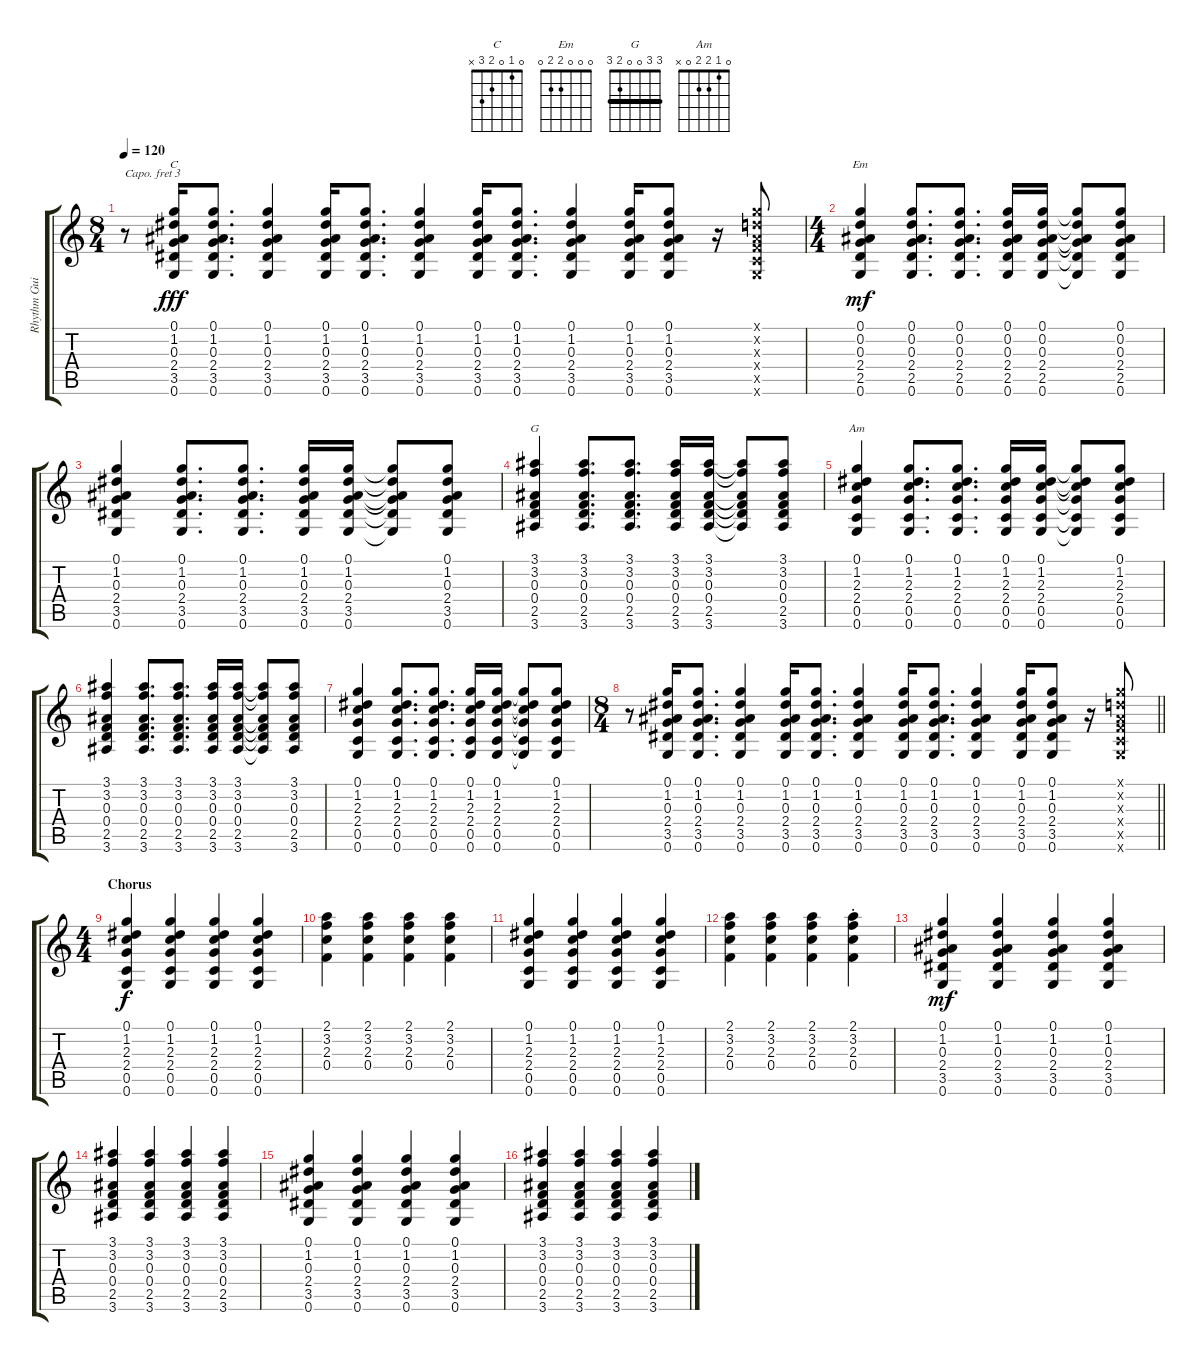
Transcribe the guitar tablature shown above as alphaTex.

\track ("Rhythm Guitar" "Rhythm Gui") {instrument acousticguitarsteel}
\staff {score tabs}
\capo 3
\tuning (E4 B3 G3 D3 A2 E2) {hide}
\chord ("C" 0 1 0 2 3 x)
\chord ("Em" 0 0 0 2 2 0)
\chord ("G" 3 3 0 0 2 3) {barre 3}
\chord ("Am" 0 1 2 2 0 x)
\ts (8 4)
\section ("" "")
\tempo 120
\clef g2
\ks c
r.8{dy fff} (0.1 1.2 0.3 2.4 3.5 0.6).16{ch "C"} (0.1 1.2 0.3 2.4 3.5 0.6).8{d} (0.1 1.2 0.3 2.4 3.5 0.6).4 (0.1 1.2 0.3 2.4 3.5 0.6).16 (0.1 1.2 0.3 2.4 3.5 0.6).8{d} (0.1 1.2 0.3 2.4 3.5 0.6).4 (0.1 1.2 0.3 2.4 3.5 0.6).16 (0.1 1.2 0.3 2.4 3.5 0.6).8{d} (0.1 1.2 0.3 2.4 3.5 0.6).4 (0.1 1.2 0.3 2.4 3.5 0.6).16 (0.1 1.2 0.3 2.4 3.5 0.6).8 r.16 (0.1{x} 0.2{x} 0.3{x} 0.4{x} 0.5{x} 0.6{x}).8 |
\ts (4 4)
(0.1 0.2 0.3 2.4 2.5 0.6).4{ch "Em" dy mf} (0.1 0.2 0.3 2.4 2.5 0.6).8{d} (0.1 0.2 0.3 2.4 2.5 0.6).8{d} (0.1 0.2 0.3 2.4 2.5 0.6).16 (0.1 0.2 0.3 2.4 2.5 0.6).16 (0.1{t} 0.2{t} 0.3{t} 2.4{t} 2.5{t} 0.6{t}).8 (0.1 0.2 0.3 2.4 2.5 0.6).8 |
(0.1 1.2 0.3 2.4 3.5 0.6).4 (0.1 1.2 0.3 2.4 3.5 0.6).8{d} (0.1 1.2 0.3 2.4 3.5 0.6).8{d} (0.1 1.2 0.3 2.4 3.5 0.6).16 (0.1 1.2 0.3 2.4 3.5 0.6).16 (0.1{t} 1.2{t} 0.3{t} 2.4{t} 3.5{t} 0.6{t}).8 (0.1 1.2 0.3 2.4 3.5 0.6).8 |
(3.1 3.2 0.3 0.4 2.5 3.6).4{ch "G"} (3.1 3.2 0.3 0.4 2.5 3.6).8{d} (3.1 3.2 0.3 0.4 2.5 3.6).8{d} (3.1 3.2 0.3 0.4 2.5 3.6).16 (3.1 3.2 0.3 0.4 2.5 3.6).16 (3.1{t} 3.2{t} 0.3{t} 0.4{t} 2.5{t} 3.6{t}).8 (3.1 3.2 0.3 0.4 2.5 3.6).8 |
(0.1 1.2 2.3 2.4 0.5 0.6).4{ch "Am"} (0.1 1.2 2.3 2.4 0.5 0.6).8{d} (0.1 1.2 2.3 2.4 0.5 0.6).8{d} (0.1 1.2 2.3 2.4 0.5 0.6).16 (0.1 1.2 2.3 2.4 0.5 0.6).16 (0.1{t} 1.2{t} 2.3{t} 2.4{t} 0.5{t} 0.6{t}).8 (0.1 1.2 2.3 2.4 0.5 0.6).8 |
(3.1 3.2 0.3 0.4 2.5 3.6).4 (3.1 3.2 0.3 0.4 2.5 3.6).8{d} (3.1 3.2 0.3 0.4 2.5 3.6).8{d} (3.1 3.2 0.3 0.4 2.5 3.6).16 (3.1 3.2 0.3 0.4 2.5 3.6).16 (3.1{t} 3.2{t} 0.3{t} 0.4{t} 2.5{t} 3.6{t}).8 (3.1 3.2 0.3 0.4 2.5 3.6).8 |
(0.1 1.2 2.3 2.4 0.5 0.6).4 (0.1 1.2 2.3 2.4 0.5 0.6).8{d} (0.1 1.2 2.3 2.4 0.5 0.6).8{d} (0.1 1.2 2.3 2.4 0.5 0.6).16 (0.1 1.2 2.3 2.4 0.5 0.6).16 (0.1{t} 1.2{t} 2.3{t} 2.4{t} 0.5{t} 0.6{t}).8 (0.1 1.2 2.3 2.4 0.5 0.6).8 |
\ts (8 4)
\barLineRight lightlight
r.8 (0.1 1.2 0.3 2.4 3.5 0.6).16 (0.1 1.2 0.3 2.4 3.5 0.6).8{d} (0.1 1.2 0.3 2.4 3.5 0.6).4 (0.1 1.2 0.3 2.4 3.5 0.6).16 (0.1 1.2 0.3 2.4 3.5 0.6).8{d} (0.1 1.2 0.3 2.4 3.5 0.6).4 (0.1 1.2 0.3 2.4 3.5 0.6).16 (0.1 1.2 0.3 2.4 3.5 0.6).8{d} (0.1 1.2 0.3 2.4 3.5 0.6).4 (0.1 1.2 0.3 2.4 3.5 0.6).16 (0.1 1.2 0.3 2.4 3.5 0.6).8 r.16 (0.1{x} 0.2{x} 0.3{x} 0.4{x} 0.5{x} 0.6{x}).8 |
\ts (4 4)
\section ("" "Chorus")
(0.1 1.2 2.3 2.4 0.5 0.6).4{dy f} (0.1 1.2 2.3 2.4 0.5 0.6).4 (0.1 1.2 2.3 2.4 0.5 0.6).4 (0.1 1.2 2.3 2.4 0.5 0.6).4 |
(2.1 3.2 2.3 0.4).4 (2.1 3.2 2.3 0.4).4 (2.1 3.2 2.3 0.4).4 (2.1 3.2 2.3 0.4).4 |
(0.1 1.2 2.3 2.4 0.5 0.6).4 (0.1 1.2 2.3 2.4 0.5 0.6).4 (0.1 1.2 2.3 2.4 0.5 0.6).4 (0.1 1.2 2.3 2.4 0.5 0.6).4 |
(2.1 3.2 2.3 0.4).4 (2.1 3.2 2.3 0.4).4 (2.1 3.2 2.3 0.4).4 (2.1{st} 3.2{st} 2.3{st} 0.4{st}).4 |
(0.1 1.2 0.3 2.4 3.5 0.6).4{dy mf} (0.1 1.2 0.3 2.4 3.5 0.6).4 (0.1 1.2 0.3 2.4 3.5 0.6).4 (0.1 1.2 0.3 2.4 3.5 0.6).4 |
(3.1 3.2 0.3 0.4 2.5 3.6).4 (3.1 3.2 0.3 0.4 2.5 3.6).4 (3.1 3.2 0.3 0.4 2.5 3.6).4 (3.1 3.2 0.3 0.4 2.5 3.6).4 |
(0.1 1.2 0.3 2.4 3.5 0.6).4 (0.1 1.2 0.3 2.4 3.5 0.6).4 (0.1 1.2 0.3 2.4 3.5 0.6).4 (0.1 1.2 0.3 2.4 3.5 0.6).4 |
(3.1 3.2 0.3 0.4 2.5 3.6).4 (3.1 3.2 0.3 0.4 2.5 3.6).4 (3.1 3.2 0.3 0.4 2.5 3.6).4 (3.1 3.2 0.3 0.4 2.5 3.6).4
